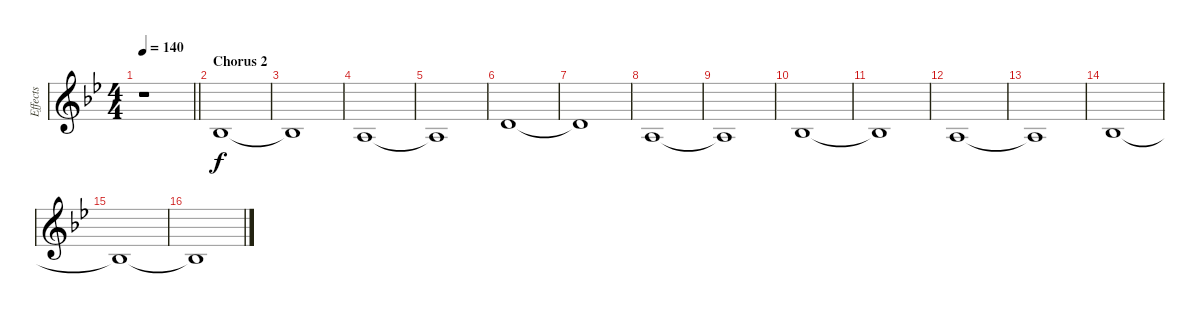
\track ("Effects" "Effects") {instrument synthstrings1}
\staff {score}
\tuning (E4 B3 G3 D3 A2 D2) {hide}
\ts (4 4)
\tempo 140
\clef g2
\barLineRight lightlight
\ks gminor
r.1{dy f} |
\section ("" "Chorus 2")
8.4.1 |
8.4{t}.1 |
7.4.1 |
7.4{t}.1 |
12.4.1 |
12.4{t}.1 |
7.4.1 |
7.4{t}.1 |
8.4.1 |
8.4{t}.1 |
7.4.1 |
7.4{t}.1 |
8.4.1 |
8.4{t}.1 |
8.4{t}.1
